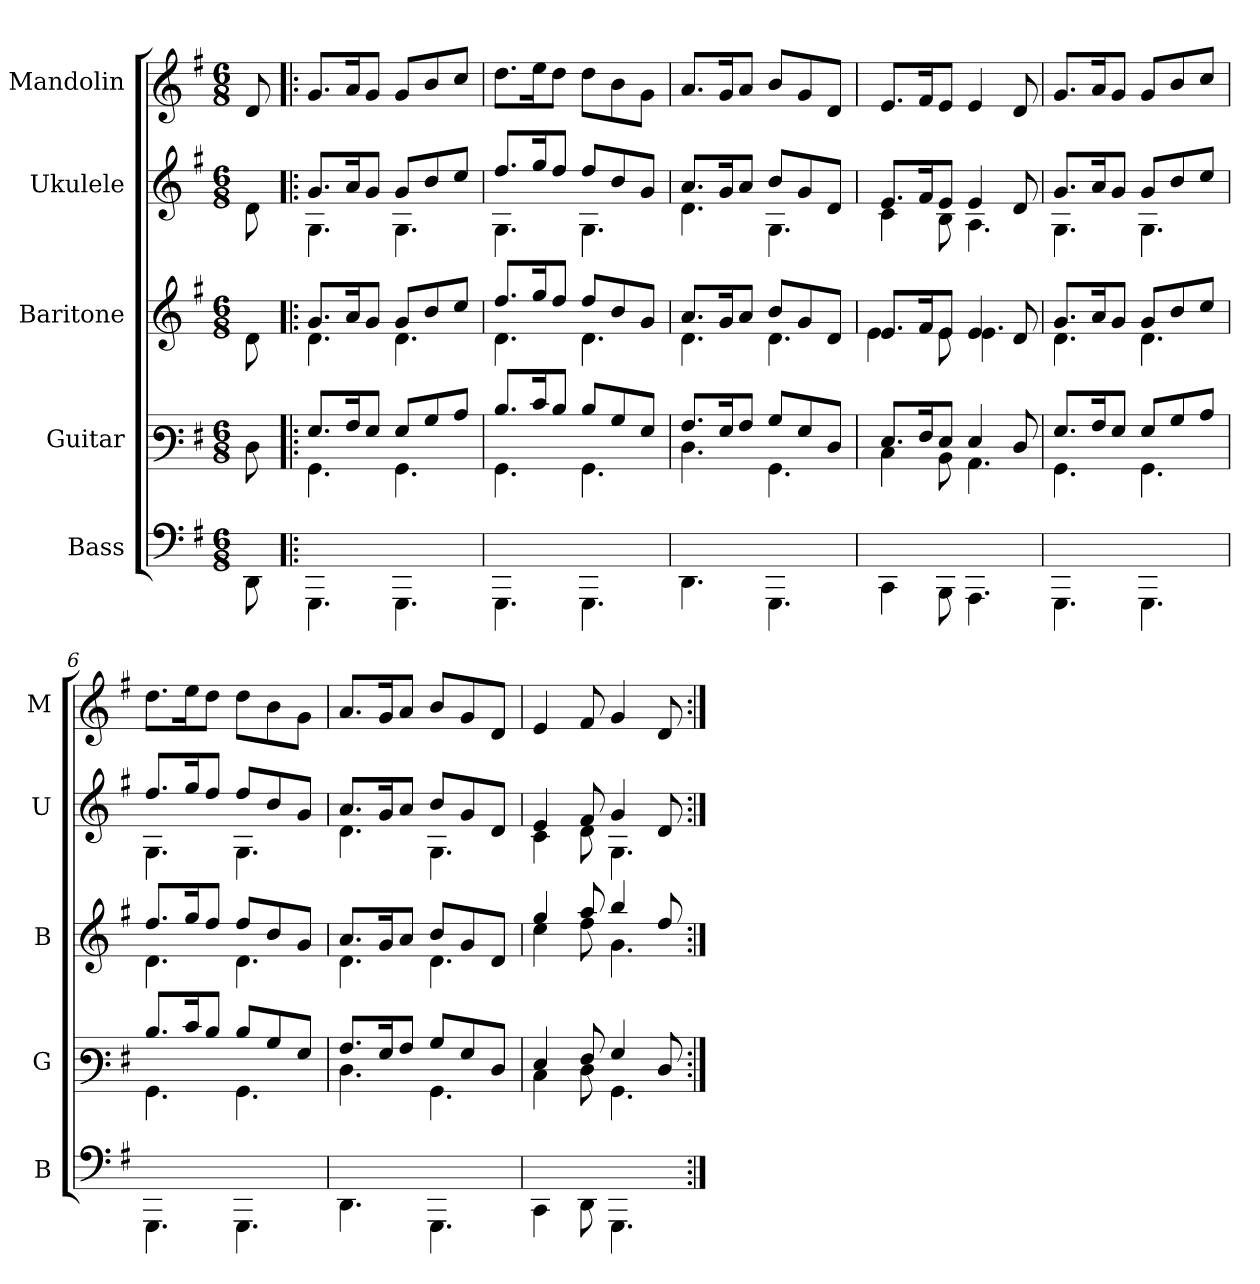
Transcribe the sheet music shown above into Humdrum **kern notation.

**kern	**kern	**kern	**kern	**kern
*part5	*part4	*part3	*part2	*part1
*staff5	*staff4	*staff3	*staff2	*staff1
*I"Bass	*I"Guitar	*I"Baritone	*I"Ukulele	*I"Mandolin
*I'B	*I'G	*I'B	*I'U	*I'M
*stria4	*stria6	*stria4	*stria4	*
*	*	*	*	*clefG2
*	*	*ITrd7c12	*	*
*k[f#]	*k[f#]	*k[f#]	*k[f#]	*k[f#]
*G:	*G:	*G:	*G:	*G:
*M6/8	*M6/8	*M6/8	*M6/8	*M6/8
*MM69	*MM69	*MM69	*MM69	*MM69
=	=	=	=	=
8DD\	8D\	8D\	8d\	8d/
=1!|:	=1!|:	=1!|:	=1!|:	=1!|:
*stria4	*stria6	*stria4	*stria4	*
*	*^	*^	*^	*
4.GGG\	8.G/L	4.GG\	8.G/L	4.D\	8.g/L	4.G\	8.g/L
.	16A/K	.	16A/K	.	16a/K	.	16a/K
.	8G/J	.	8G/J	.	8g/J	.	8g/J
4.GGG\	8G/L	4.GG\	8G/L	4.D\	8g/L	4.G\	8g/L
.	8B/	.	8B/	.	8b/	.	8b/
.	8c/J	.	8c/J	.	8cc/J	.	8cc/J
=2	=2	=2	=2	=2	=2	=2	=2
4.GGG\	8.d/L	4.GG\	8.d/L	4.D\	8.dd/L	4.G\	8.dd\L
.	16e/K	.	16e/K	.	16ee/K	.	16ee\K
.	8d/J	.	8d/J	.	8dd/J	.	8dd\J
4.GGG\	8d/L	4.GG\	8d/L	4.D\	8dd/L	4.G\	8dd\L
.	8B/	.	8B/	.	8b/	.	8b\
.	8G/J	.	8G/J	.	8g/J	.	8g\J
=3	=3	=3	=3	=3	=3	=3	=3
4.DD\	8.A/L	4.D\	8.A/L	4.D\	8.a/L	4.d\	8.a/L
.	16G/K	.	16G/K	.	16g/K	.	16g/K
.	8A/J	.	8A/J	.	8a/J	.	8a/J
4.GGG\	8B/L	4.GG\	8B/L	4.D\	8b/L	4.G\	8b/L
.	8G/	.	8G/	.	8g/	.	8g/
.	8D/J	.	8D/J	.	8d/J	.	8d/J
=4	=4	=4	=4	=4	=4	=4	=4
4CC\	8.E/L	4C\	8.E/L	4E\	8.e/L	4c\	8.e/L
.	16F#/K	.	16F#/K	.	16f#/K	.	16f#/K
8BBB\	8E/J	8BB\	8E/J	8E\	8e/J	8B\	8e/J
4.AAA\	4E/	4.AA\	4E/	4.E\	4e/	4.A\	4e/
.	8D/	.	8D/	.	8d/	.	8d/
=5	=5	=5	=5	=5	=5	=5	=5
4.GGG\	8.G/L	4.GG\	8.G/L	4.D\	8.g/L	4.G\	8.g/L
.	16A/K	.	16A/K	.	16a/K	.	16a/K
.	8G/J	.	8G/J	.	8g/J	.	8g/J
4.GGG\	8G/L	4.GG\	8G/L	4.D\	8g/L	4.G\	8g/L
.	8B/	.	8B/	.	8b/	.	8b/
.	8c/J	.	8c/J	.	8cc/J	.	8cc/J
!!LO:LB:g=z
=6	=6	=6	=6	=6	=6	=6	=6
4.GGG\	8.d/L	4.GG\	8.d/L	4.D\	8.dd/L	4.G\	8.dd\L
.	16e/K	.	16e/K	.	16ee/K	.	16ee\K
.	8d/J	.	8d/J	.	8dd/J	.	8dd\J
4.GGG\	8d/L	4.GG\	8d/L	4.D\	8dd/L	4.G\	8dd\L
.	8B/	.	8B/	.	8b/	.	8b\
.	8G/J	.	8G/J	.	8g/J	.	8g\J
=7	=7	=7	=7	=7	=7	=7	=7
4.DD\	8.A/L	4.D\	8.A/L	4.D\	8.a/L	4.d\	8.a/L
.	16G/K	.	16G/K	.	16g/K	.	16g/K
.	8A/J	.	8A/J	.	8a/J	.	8a/J
4.GGG\	8B/L	4.GG\	8B/L	4.D\	8b/L	4.G\	8b/L
.	8G/	.	8G/	.	8g/	.	8g/
.	8D/J	.	8D/J	.	8d/J	.	8d/J
=8	=8	=8	=8	=8	=8	=8	=8
4CC\	4E/	4C\	4e/	4c\	4e/	4c\	4e/
8DD\	8F#/	8D\	8f#/	8d\	8f#/	8d\	8f#/
4.GGG\	4G/	4.GG\	4g/	4.G\	4g/	4.G\	4g/
.	8D/	.	8d/	.	8d/	.	8d/
*	*v	*v	*	*	*v	*v	*
*	*	*v	*v	*	*
=:|!	=:|!	=:|!	=:|!	=:|!
*-	*-	*-	*-	*-
